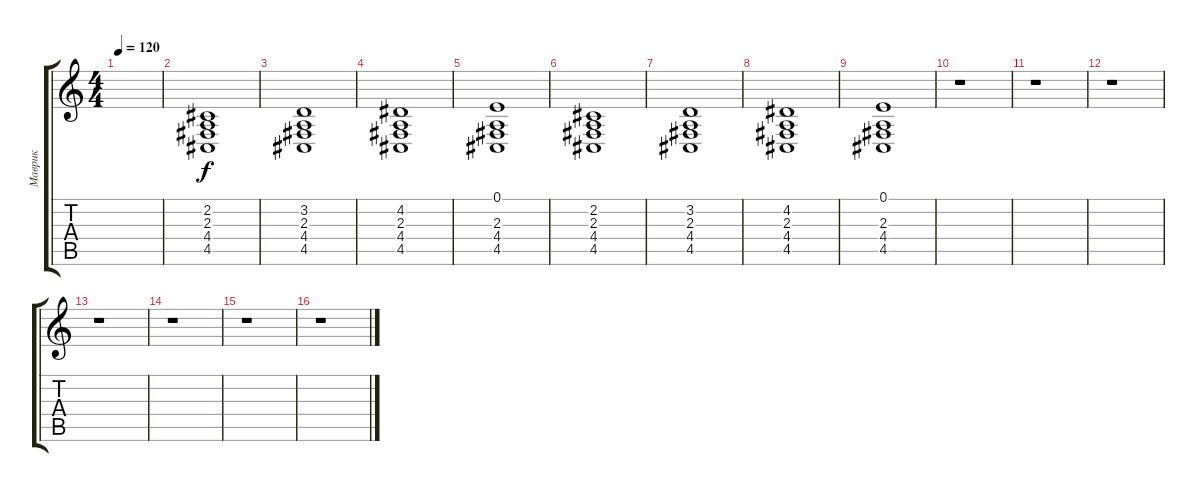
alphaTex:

\track ("Маврик" "Маврик") {instrument synthstrings1}
\staff {score tabs}
\tuning (E4 B3 G3 D3 A2 E2) {hide}
\ts (4 4)
\tempo 120
\clef g2
\ks c
|
(2.2 2.3 4.4 4.5).1 |
(3.2 2.3 4.4 4.5).1 |
(4.2 2.3 4.4 4.5).1 |
(0.1 2.3 4.4 4.5).1 |
(2.2 2.3 4.4 4.5).1 |
(3.2 2.3 4.4 4.5).1 |
(4.2 2.3 4.4 4.5).1 |
(0.1 2.3 4.4 4.5).1 |
r.1 |
r.1 |
r.1 |
r.1 |
r.1 |
r.1 |
r.1
